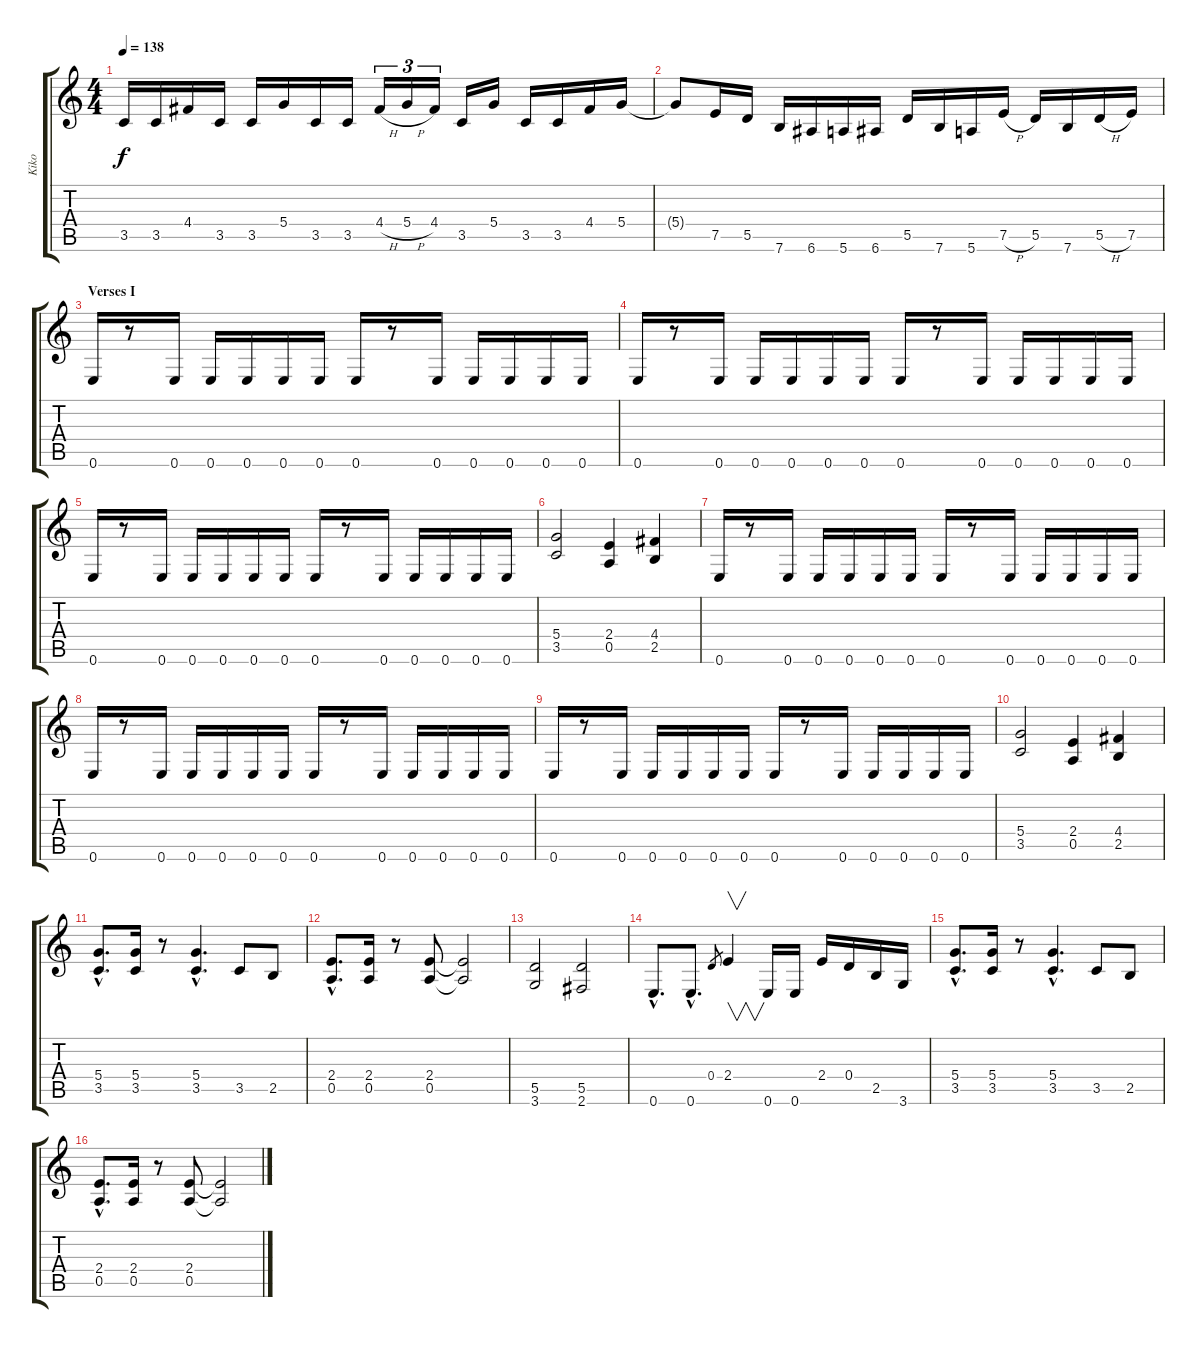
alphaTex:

\track ("Kiko" "Kiko") {instrument distortionguitar}
\staff {score tabs}
\tuning (E4 B3 G3 D3 A2 E2) {hide}
\ts (4 4)
\tempo 138
\clef g2
\ks c
3.5.16{dy f} 3.5.16 4.4.16 3.5.16 3.5.16 5.4.16 3.5.16 3.5.16 4.4{h}.16{tu (3 2)} 5.4{h}.16{tu (3 2)} 4.4.16{tu (3 2)} 3.5.16 5.4.16 3.5.16 3.5.16 4.4.16 5.4.16 |
5.4{t}.8 7.5.16 5.5.16 7.6.16 6.6.16 5.6.16 6.6.16 5.5.16 7.6.16 5.6.16 7.5{h}.16 5.5.16 7.6.16 5.5{h}.16 7.5.16 |
\section ("" "Verses I")
0.6.16 r.8 0.6.16 0.6.16 0.6.16 0.6.16 0.6.16 0.6.16 r.8 0.6.16 0.6.16 0.6.16 0.6.16 0.6.16 |
0.6.16 r.8 0.6.16 0.6.16 0.6.16 0.6.16 0.6.16 0.6.16 r.8 0.6.16 0.6.16 0.6.16 0.6.16 0.6.16 |
0.6.16 r.8 0.6.16 0.6.16 0.6.16 0.6.16 0.6.16 0.6.16 r.8 0.6.16 0.6.16 0.6.16 0.6.16 0.6.16 |
(5.4 3.5).2 (2.4 0.5).4 (4.4 2.5).4 |
0.6.16 r.8 0.6.16 0.6.16 0.6.16 0.6.16 0.6.16 0.6.16 r.8 0.6.16 0.6.16 0.6.16 0.6.16 0.6.16 |
0.6.16 r.8 0.6.16 0.6.16 0.6.16 0.6.16 0.6.16 0.6.16 r.8 0.6.16 0.6.16 0.6.16 0.6.16 0.6.16 |
0.6.16 r.8 0.6.16 0.6.16 0.6.16 0.6.16 0.6.16 0.6.16 r.8 0.6.16 0.6.16 0.6.16 0.6.16 0.6.16 |
(5.4 3.5).2 (2.4 0.5).4 (4.4 2.5).4 |
(5.4{hac} 3.5{hac}).8{d} (5.4 3.5).16 r.8 (5.4{hac} 3.5{hac}).4{d} 3.5.8 2.5.8 |
(2.4{hac} 0.5{hac}).8{d} (2.4 0.5).16 r.8 (2.4 0.5).8 (2.4{t} 0.5{t}).2 |
(5.5 3.6).2 (5.5 2.6).2 |
0.6{hac}.8{d} 0.6{hac}.8{d} 0.4.8{gr} 2.4.4{v} 0.6.16 0.6.16 2.4.16 0.4.16 2.5.16 3.6.16 |
(5.4{hac} 3.5{hac}).8{d} (5.4 3.5).16 r.8 (5.4{hac} 3.5{hac}).4{d} 3.5.8 2.5.8 |
(2.4{hac} 0.5{hac}).8{d} (2.4 0.5).16 r.8 (2.4 0.5).8 (2.4{t} 0.5{t}).2
